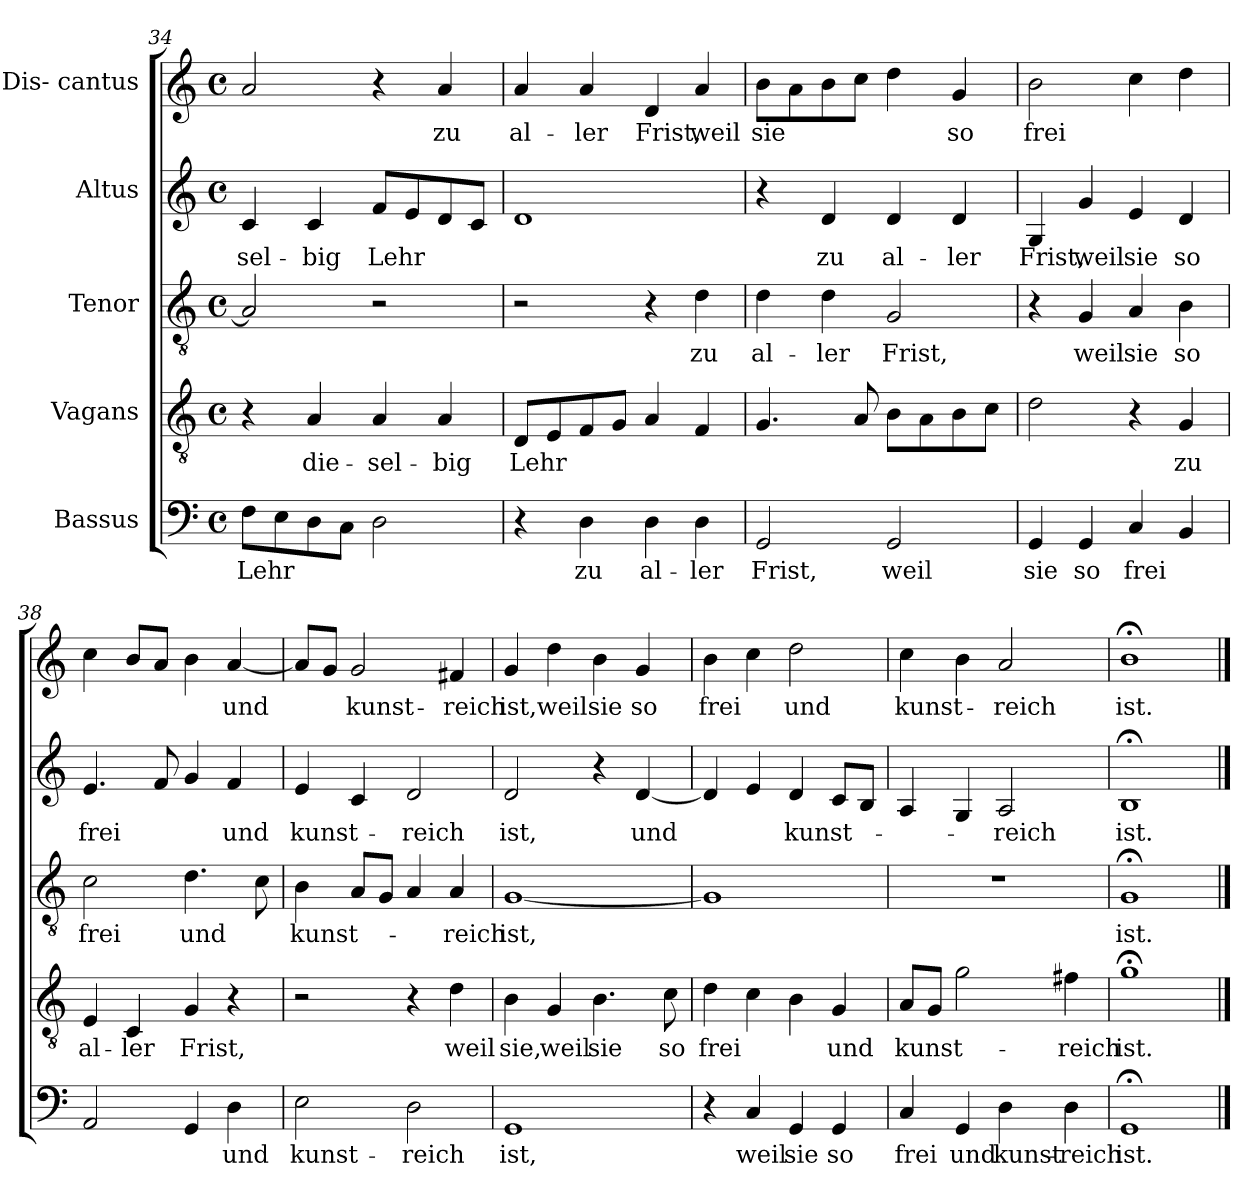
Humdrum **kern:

**kern	**text	**kern	**text	**kern	**text	**kern	**text	**kern	**text
*part5	*part5	*part4	*part4	*part3	*part3	*part2	*part2	*part1	*part1
*staff5	*staff5	*staff4	*staff4	*staff3	*staff3	*staff2	*staff2	*staff1	*staff1
*I"Bassus	*	*I"Vagans	*	*I"Tenor	*	*I"Altus	*	*I"Dis- cantus	*
*clefF4	*	*clefGv2	*	*clefGv2	*	*clefG2	*	*clefG2	*
*k[]	*	*k[]	*	*k[]	*	*k[]	*	*k[]	*
*M4/4	*	*M4/4	*	*M4/4	*	*M4/4	*	*M4/4	*
*met(c)	*	*met(c)	*	*met(c)	*	*met(c)	*	*met(c)	*
=34	=34	=34	=34	=34	=34	=34	=34	=34	=34
!	!LO:LY:b	!	!	!	!	!	!LO:LY:b	!	!
8F\L	Lehr	4r	.	2A/]	.	4c/	-sel-	2a/	.
8E\	.	.	.	.	.	.	.	.	.
!	!	!	!LO:LY:b	!	!	!	!LO:LY:b	!	!
8D\	.	4A/	die-	.	.	4c/	-big	.	.
8C\J	.	.	.	.	.	.	.	.	.
!	!	!	!LO:LY:b	!	!	!	!LO:LY:b	!	!
2D\	.	4A/	-sel-	2r	.	8f/L	Lehr	4r	.
.	.	.	.	.	.	8e/	.	.	.
!	!	!	!LO:LY:b	!	!	!	!	!	!LO:LY:b
.	.	4A/	-big	.	.	8d/	.	4a/	zu
.	.	.	.	.	.	8c/J	.	.	.
=35	=35	=35	=35	=35	=35	=35	=35	=35	=35
!	!	!	!LO:LY:b	!	!	!	!	!	!LO:LY:b
4r	.	8D/L	Lehr	2r	.	1d	.	4a/	al-
.	.	8E/	.	.	.	.	.	.	.
!	!LO:LY:b	!	!	!	!	!	!	!	!LO:LY:b
4D\	zu	8F/	.	.	.	.	.	4a/	-ler
.	.	8G/J	.	.	.	.	.	.	.
!	!LO:LY:b	!	!	!	!	!	!	!	!LO:LY:b
4D\	al-	4A/	.	4r	.	.	.	4d/	Frist,
!	!LO:LY:b	!	!	!	!LO:LY:b	!	!	!	!LO:LY:b
4D\	-ler	4F/	.	4d\	zu	.	.	4a/	weil
=36	=36	=36	=36	=36	=36	=36	=36	=36	=36
!	!LO:LY:b	!	!	!	!LO:LY:b	!	!	!	!LO:LY:b
2GG/	Frist,	4.G/	.	4d\	al-	4r	.	8b\L	sie
.	.	.	.	.	.	.	.	8a\	.
!	!	!	!	!	!LO:LY:b	!	!LO:LY:b	!	!
.	.	.	.	4d\	-ler	4d/	zu	8b\	.
.	.	8A/	.	.	.	.	.	8cc\J	.
!	!LO:LY:b	!	!	!	!LO:LY:b	!	!LO:LY:b	!	!
2GG/	weil	8B\L	.	2G/	Frist,	4d/	al-	4dd\	.
.	.	8A\	.	.	.	.	.	.	.
!	!	!	!	!	!	!	!LO:LY:b	!	!LO:LY:b
.	.	8B\	.	.	.	4d/	-ler	4g/	so
.	.	8c\J	.	.	.	.	.	.	.
!!LO:PB:g=z
=37	=37	=37	=37	=37	=37	=37	=37	=37	=37
!	!LO:LY:b	!	!	!	!	!	!LO:LY:b	!	!LO:LY:b
4GG/	sie	2d\	.	4r	.	4G/	Frist,	2b\	frei
!	!LO:LY:b	!	!	!	!LO:LY:b	!	!LO:LY:b	!	!
4GG/	so	.	.	4G/	weil	4g/	weil	.	.
!	!LO:LY:b	!	!	!	!LO:LY:b	!	!LO:LY:b	!	!
4C/	-frei	4r	.	4A/	sie	4e/	sie	4cc\	.
!	!	!	!LO:LY:b	!	!LO:LY:b	!	!LO:LY:b	!	!
4BB/	.	4G/	zu	4B\	so	4d/	so	4dd\	.
=38	=38	=38	=38	=38	=38	=38	=38	=38	=38
!	!	!	!LO:LY:b	!	!LO:LY:b	!	!LO:LY:b	!	!
2AA/	.	4E/	al-	2c\	frei	4.e/	frei	4cc\	.
!	!	!	!LO:LY:b	!	!	!	!	!	!
.	.	4C/	-ler	.	.	.	.	8b/L	.
.	.	.	.	.	.	8f/	.	8a/J	.
!	!	!	!LO:LY:b	!	!LO:LY:b	!	!	!	!
4GG/	.	4G/	Frist,	4.d\	und	4g/	.	4b\	.
!	!LO:LY:b	!	!	!	!	!	!LO:LY:b	!	!LO:LY:b
4D\	und	4r	.	.	.	4f/	und	[4a/	und
.	.	.	.	8c\	.	.	.	.	.
=39	=39	=39	=39	=39	=39	=39	=39	=39	=39
!	!LO:LY:b	!	!	!	!LO:LY:b	!	!LO:LY:b	!	!
2E\	kunst-	2r	.	4B\	kunst-	4e/	kunst-	8a/L]	.
.	.	.	.	.	.	.	.	8g/J	.
!	!	!	!	!	!	!	!	!	!LO:LY:b
.	.	.	.	8A/L	.	4c/	.	2g/	kunst-
.	.	.	.	8G/J	.	.	.	.	.
!	!LO:LY:b	!	!	!	!	!	!LO:LY:b	!	!
2D\	-reich	4r	.	4A/	.	2d/	-reich	.	.
!	!	!	!LO:LY:b	!	!LO:LY:b	!	!	!	!LO:LY:b
.	.	4d\	weil	4A/	-reich	.	.	4f#X/	-reich
!!LO:LB:g=z
=40	=40	=40	=40	=40	=40	=40	=40	=40	=40
!	!LO:LY:b	!	!LO:LY:b	!	!LO:LY:b	!	!LO:LY:b	!	!LO:LY:b
1GG	ist,	4B\	sie,	[1G	ist,	2d/	ist,	4g/	ist,
!	!	!	!LO:LY:b	!	!	!	!	!	!LO:LY:b
.	.	4G/	weil	.	.	.	.	4dd\	weil
!	!	!	!LO:LY:b	!	!	!	!	!	!LO:LY:b
.	.	4.B\	sie	.	.	4r	.	4b\	sie
!	!	!	!	!	!	!	!LO:LY:b	!	!LO:LY:b
.	.	.	.	.	.	[4d/	und	4g/	so
!	!	!	!LO:LY:b	!	!	!	!	!	!
.	.	8c\	so	.	.	.	.	.	.
=41	=41	=41	=41	=41	=41	=41	=41	=41	=41
!	!	!	!LO:LY:b	!	!	!	!	!	!LO:LY:b
4r	.	4d\	frei	1G]	.	4d/]	.	4b\	frei
!	!LO:LY:b	!	!	!	!	!	!	!	!
4C/	weil	4c\	.	.	.	4e/	.	4cc\	.
!	!LO:LY:b	!	!	!	!	!	!LO:LY:b	!	!LO:LY:b
4GG/	sie	4B\	.	.	.	4d/	kunst-	2dd\	und
!	!LO:LY:b	!	!LO:LY:b	!	!	!	!	!	!
4GG/	so	4G/	und	.	.	8c/L	.	.	.
.	.	.	.	.	.	8B/J	.	.	.
=42	=42	=42	=42	=42	=42	=42	=42	=42	=42
!	!LO:LY:b	!	!LO:LY:b	!	!	!	!	!	!LO:LY:b
4C/	frei	8A/L	kunst-	1r	.	4A/	.	4cc\	kunst-
.	.	8G/J	.	.	.	.	.	.	.
!	!LO:LY:b	!	!	!	!	!	!	!	!
4GG/	und	2g\	.	.	.	4G/	.	4b\	.
!	!LO:LY:b	!	!	!	!	!	!LO:LY:b	!	!LO:LY:b
4D\	kunst-	.	.	.	.	2A/	-reich	2a/	-reich
!	!LO:LY:b	!	!LO:LY:b	!	!	!	!	!	!
4D\	-reich	4f#X\	-reich	.	.	.	.	.	.
=43	=43	=43	=43	=43	=43	=43	=43	=43	=43
!	!LO:LY:b	!	!LO:LY:b	!	!LO:LY:b	!	!LO:LY:b	!	!LO:LY:b
1GG;<	ist.	1g;<	ist.	1G;<	ist.	1B;<	ist.	1b;<	ist.
==	==	==	==	==	==	==	==	==	==
*-	*-	*-	*-	*-	*-	*-	*-	*-	*-
